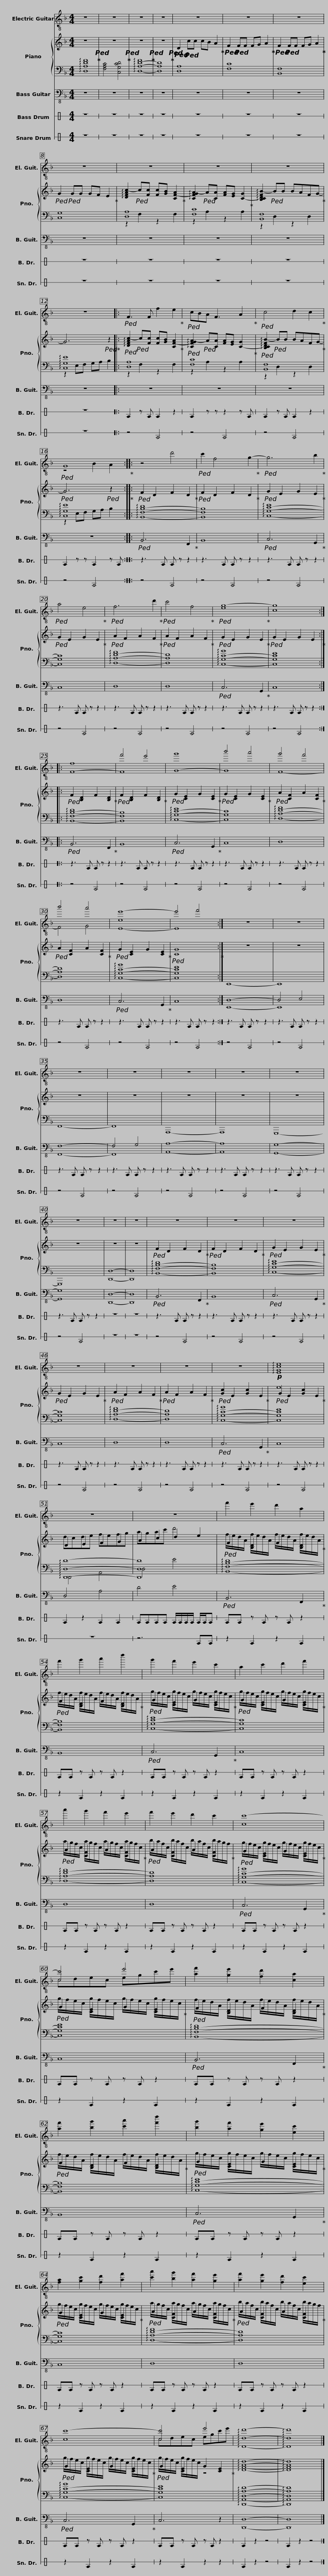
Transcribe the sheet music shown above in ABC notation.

X:1
%%score ( 1 2 ) { ( 3 6 ) | ( 4 5 ) } ( 7 8 ) 9 10
L:1/8
M:4/4
I:linebreak $
K:F
V:1 treble-8
V:2 treble-8
V:3 treble
V:6 treble
V:4 bass
V:5 bass
V:7 bass-8
V:8 bass-8
V:9 perc stafflines=1
K:none
V:10 perc stafflines=1
K:none
V:1
 z8 | z8 | z8 | z8 | z8 | %5
 z8 | z8 | z8 |$ z8 | z8 | %10
 z8 | z8 |:!ped! F3 F f2 e2!ped-up! |$!ped! cBA F3 A2!ped-up! |!ped! c4 d2 c2!ped-up! | %15
!ped! G8!ped-up! :: z4 d'4 |!ped! c'2 f4 g2-!ped-up! |$!ped! g6 b2!ped-up! |!ped! a4 e4!ped-up! | %20
!ped! f6 d'2!ped-up! |!ped! c'4 f4!ped-up! |!ped! [eg-]8!ped-up! | [cg]8 ::$ [F-f]8 | %25
 f'4 e'4 | [G-g']8 | b'4 a'4 | g'4 f'4 | b'4 a'4 |$ %30
 [ee'-]8 | e'4 f'4 :| z8 | z8 | z8 | %35
 z8 |$ z8 | z8 | z8 | z8 | %40
 z8 | z8 | z8 | z8 |$ z8 | %45
 z8 | z8 | z8 | z8 |!p! !arpeggio![EGce]8 |$ %50
 z8 | z8 | f'2 e'2 d'2 a2 |$ f'2 g'2 a'2 d''2 | g'2 f'2 e'2 c'2 |$ %55
 a2 c'2 d'2 f'2 | a'2 g'2 f'2 e'2 |$ f'2 e'2 d'2 c'2 | [cc'-]8 |$ [cc']4 e'4 | %60
 [af']2 [ge']2 [fd']2 [ca]2 |$ [af']2 [bg']2 [c'a']2 [f'd'']2 | [bg']2 [af']2 [ge']2 [ec']2 |$ [fa]2 [gc']2 [fd']2 [af']2 | [c'a']2 [bg']2 [af']2 [ge']2 |$ %65
 [af']2 [ge']2 [fd']2 [ec']2 | [cc'-]8 |$ [cc']4 e'4 | !arpeggio![Ddd']8- | !arpeggio![Ddd']8 |] %70
V:2
 x8 | x8 | x8 | x8 | x8 | %5
 x8 | x8 | x8 |$ x8 | x8 | %10
 x8 | x8 |: x8 |$ x8 | x8 | %15
 z4 B2 A2 :: x8 | x8 |$ x8 | x8 | %20
 x8 | x8 | x8 | x8 ::$ x8 | %25
 F8 | x8 | G8 | F8- | F4 G4 |$ %30
 E8- | E8 :| x8 | x8 | x8 | %35
 x8 |$ x8 | x8 | x8 | x8 | %40
 x8 | x8 | x8 | x8 |$ x8 | %45
 x8 | x8 | x8 | x8 | x8 |$ %50
 x8 | x8 | x8 |$ x8 | x8 |$ %55
 x8 | x8 |$ x8 | x8 |$ cdec egc'e' | %60
 x8 |$ x8 | x8 |$ x8 | x8 |$ %65
 x8 | x8 |$ cdec egc'e' | x8 | x8 |] %70
V:3
 z8!ped!!ped-up! | z8!ped!!ped-up! | z8!ped!!ped-up! | z8!ped!!ped-up! |!ped! D2!ped! cc cB A2!ped-up! | %5
!ped! F2!ped! FF FG A2!ped-up! |!ped! F2!ped! FF FG A2!ped-up! |!ped! G2!ped! GG GF E2!ped-up! |$ !arpeggio![DFAc-]2!ped! c[Fc] [Fc][GB] [CF-A]2!ped-up! | !arpeggio![CFGA-]2!ped! A[CA] [FA][EG] [C-G]2!ped-up! | %10
 !arpeggio![B,CDFB-]2!ped! BB BAFG-!ped-up! | G6!ped! z2!ped-up! |:!ped! !arpeggio![DFAc-]2!ped! c[Fc] [Fc][GB] [CF-A]2!ped-up! |$!ped! !arpeggio![CFGA-]2!ped! A[CA] [FA][EG] [C-G]2!ped-up! |!ped! !arpeggio![B,CDFB-]2!ped! BB BAFG-!ped-up! | %15
!ped! G6!ped! z2!ped-up! ::!ped! F2 D2 F2 D2!ped-up! |!ped! F2 D2 F2 D2!ped-up! |$!ped! G2 E2 G2 E2!ped-up! |!ped! G2 E2 G2 E2!ped-up! | %20
!ped! A2 F2 A2 F2!ped-up! |!ped! A2 F2 A2 F2!ped-up! |!ped! G2 E2 G2 E2!ped-up! |!ped! G2 E2 G2 E2!ped-up! ::$!ped! F2 [B,D]2 F2 [B,D]2!ped-up! | %25
!ped! F2 [B,D]2 F2 [B,D]2!ped-up! |!ped! G2 [CE]2 G2 [CE]2!ped-up! |!ped! G2 [CE]2 G2 [CE]2!ped-up! |!ped! A2 [CF]2 A2 [CF]2!ped-up! |!ped! A2 [CF]2 A2 [CF]2!ped-up! |$ %30
!ped! G2 [CE]2 G2 [CE]2!ped-up! |!ped! [CG]8!ped-up! :| z8 | z8 | z8 | %35
 z8 |$ z8 | z8 | z8 | z8 | %40
 z8 | z8 |!ped! F2 D2 F2 D2!ped-up! |!ped! F2 D2 F2 D2!ped-up! |$!ped! G2 E2 G2 E2!ped-up! | %45
!ped! G2 E2 G2 E2!ped-up! |!ped! A2 F2 A2 F2!ped-up! |!ped! A2 F2 A2 F2!ped-up! |!ped! [Gc]2 E2 [Gc]2 E2!ped-up! |!ped! G2 E2 [Gc]2 E2!ped-up! |$ %50
 D2 E2 F2 G2 | A2 c2 d2 e2 |!ped! F2 [B,D]2 F2 [B,D]2!ped-up! |$!ped! F2 [B,D]2 F2 [B,D]2!ped-up! |!ped! G2 [CE]2 G2 [CE]2!ped-up! |$ %55
!ped! G2 [CE]2 G2 [CE]2!ped-up! |!ped! A2 [CF]2 A2 [CF]2!ped-up! |$!ped! A2 [CF]2 A2 [CF]2!ped-up! |!ped! G2 [CE]2 G2 [CE]2!ped-up! |$!ped! G2 [CE]2 G2 [CE]2!ped-up! | %60
!ped! F2 [B,D]2 F2 [B,D]2!ped-up! |$!ped! F2 [B,D]2 F2 [B,D]2!ped-up! |!ped! G2 [CE]2 G2 [CE]2!ped-up! |$!ped! G2 [CE]2 G2 [CE]2!ped-up! |!ped! A2 [CF]2 A2 [CF]2!ped-up! |$ %65
!ped! A2 [CF]2 A2 [CF]2!ped-up! |!ped! G2 [CE]2 G2 [CE]2!ped-up! |$!ped! G2 [CE]2 G2 [CE]2!ped-up! | !arpeggio![DFAd]8- | !arpeggio![DFAd]8 |] %70
V:4
 !arpeggio![D,A,DF]8 | [F,A,C]4 [C,G,CD]4 | !arpeggio![D,-A,-D-F]8 | [D,A,D]8 | [D,A,]8 | %5
 [F,C]8 | [B,,F,]8 | [C,G,]8 |$ [D,A,]8 | [F,C]8 | %10
 [B,,F,]8 | !arpeggio![C,G,E]8 |: [D,A,]8 |$ [F,C]8 | [B,,F,]8 | %15
 !arpeggio![C,G,E]8 :: !arpeggio![B,,-F,-B,-D]8 | [B,,F,B,]8 |$ !arpeggio![C,-G,-C-E]8 | [C,G,C]8 | %20
 !arpeggio![D,-A,-D-F]8 | [D,A,D]8 | !arpeggio![C,-G,-C-G]8 | [C,G,CE]8 ::$ !arpeggio![B,,-F,-B,-D]8 | %25
 [B,,F,B,]8 | !arpeggio![C,-G,-C-E]8 | [C,G,C]8 | !arpeggio![D,-A,-D-F]8 | [D,A,D]8 |$ %30
 !arpeggio![C,-G,-C-G]8 | [C,G,CE]8 :| E,,8- | E,,8 | F,,8- | %35
 F,,8 |$ A,,,8- | A,,,8 | G,,,8- | G,,,8 | %40
 [D,,D,]8- | [D,,D,]8 | !arpeggio![B,,-F,-B,-D]8 | [B,,F,B,]8 |$ !arpeggio![C,-G,-C-E]8 | %45
 [C,G,C]8 | !arpeggio![D,-A,-D-F]8 | [D,A,D]8 | !arpeggio![C,-G,-C-G]8 | [C,G,CE]8 |$ %50
 !arpeggio![D,,D,D]8- | [D,,D,D]8 | !arpeggio![B,,-F,-B,-D]8 |$ [B,,F,B,]8 | !arpeggio![C,-G,-C-E]8 |$ %55
 [C,G,C]8 | !arpeggio![D,-A,-D-F]8 |$ [D,A,D]8 | !arpeggio![C,-G,-C-G]8 |$ [C,G,CE]8 | %60
 !arpeggio![B,,-F,-B,-D]8 |$ [B,,F,B,]8 | !arpeggio![C,-G,-C-E]8 |$ [C,G,C]8 | !arpeggio![D,-A,-D-F]8 |$ %65
 [D,A,D]8 | !arpeggio![C,-G,-C-G]8 |$ [C,G,CE]8 | !arpeggio![D,,A,,D,A,D]8- | !arpeggio![D,,A,,D,A,D]8 |] %70
V:5
 x8 | x8 | x8 | x8 | x8 | %5
 x8 | x8 | x8 |$ z2 F,2 z2 F,2 | z2 A,2 z2 A,2 | %10
 z2 D,2 z2 D,2 | z2 E,F, G,A, B,2 |: z2 F,2 z2 F,2 |$ z2 A,2 z2 A,2 | z2 D,2 z2 D,2 | %15
 z2 E,F, G,A, B,2 :: x8 | x8 |$ x8 | x8 | %20
 x8 | x8 | x8 | x8 ::$ x8 | %25
 x8 | x8 | x8 | x8 | x8 |$ %30
 x8 | x8 :| x8 | x8 | x8 | %35
 x8 |$ x8 | x8 | x8 | x8 | %40
 x8 | x8 | x8 | x8 |$ x8 | %45
 x8 | x8 | x8 | x8 | x8 |$ %50
 D,,4 A,,4 | D,4 E4 | x8 |$ x8 | x8 |$ %55
 x8 | x8 |$ x8 | x8 |$ x8 | %60
 x8 |$ x8 | x8 |$ x8 | x8 |$ %65
 x8 | x8 |$ x8 | x8 | x8 |] %70
V:6
 x8 | x8 | x8 | x8 | x8 | %5
 x8 | x8 | x8 |$ x8 | x8 | %10
 x8 | x8 |: x8 |$ x8 | x8 | %15
 x8 :: x8 | x8 |$ x8 | x8 | %20
 x8 | x8 | x8 | x8 ::$ x8 | %25
 x8 | x8 | x8 | x8 | x8 |$ %30
 x8 | x8 :| x8 | x8 | x8 | %35
 x8 |$ x8 | x8 | x8 | x8 | %40
 x8 | x8 | x8 | x8 |$ x8 | %45
 x8 | x8 | x8 | x8 | e8 |$ %50
 dcde fefg | agac' d'4 | f/e/d/A/ f/e/d/A/ f/e/d/A/ f/e/d/A/ |$ f/e/d/A/ f/e/d/A/ f/e/d/A/ f/e/d/A/ | g/f/e/c/ g/f/e/c/ g/f/e/c/ g/f/e/c/ |$ %55
 g/f/e/c/ g/f/e/c/ g/f/e/c/ g/f/e/c/ | a/g/f/c/ a/g/f/c/ a/g/f/c/ a/g/f/c/ |$ b/a/f/c/ b/a/f/c/ b/a/f/c/ b/a/g/f/ | g/f/e/c/ g/f/e/c/ g/f/e/c/ g/f/e/c/ |$ g/f/e/c/ g/f/e/c/ g/f/e/c/ g/f/e/c/ | %60
 f/e/d/A/ f/e/d/A/ f/e/d/A/ f/e/d/A/ |$ f/e/d/A/ f/e/d/A/ f/e/d/A/ f/e/d/A/ | g/f/e/c/ g/f/e/c/ g/f/e/c/ g/f/e/c/ |$ g/f/e/c/ g/f/e/c/ g/f/e/c/ g/f/e/c/ | a/g/f/c/ a/g/f/c/ a/g/f/c/ a/g/f/c/ |$ %65
 b/a/f/c/ b/a/f/c/ b/a/f/c/ b/a/g/f/ | g/f/e/c/ g/f/e/c/ g/f/e/c/ g/f/e/c/ |$ g/f/e/c/ g/f/e/c/ z4 | x8 | x8 |] %70
V:7
 z8 | z8 | z8 | z8 | z8 | %5
 z8 | z8 | z8 |$ z8 | z8 | %10
 z8 | z8 |: z8 |$ z8 | z8 | %15
 z8 ::!ped! B,,6 F,,2!ped-up! | B,,8 |$!ped! C,6 G,,2!ped-up! | C,8 | %20
 D,8 | D,8 |!ped! C,6 G,,2!ped-up! | C,8 ::$!ped! B,,6 F,,2!ped-up! | %25
 B,,8 |!ped! C,6 G,,2!ped-up! | C,8 | D,8 | D,8 |$ %30
!ped! C,6 G,,2!ped-up! | C,8 :| D,8- | D,4 E,4 | F,8- | %35
 F,4 G,4 |$ A,8- | A,8 | G,8- | G,8 | %40
 [D,,D,]8- | [D,,D,]8 |!ped! B,,6 F,,2!ped-up! | B,,8 |$!ped! C,6 G,,2!ped-up! | %45
 C,8 | D,8 | D,8 |!ped! C,6 G,,2!ped-up! | C,8 |$ %50
 D,4 A,4 | D4 E4 |!ped! B,,6 F,,2!ped-up! |$ B,,8 |!ped! C,6 G,,2!ped-up! |$ %55
 C,8 | D,8 |$ D,8 |!ped! C,6 G,,2!ped-up! |$ C,8 | %60
!ped! B,,6 F,,2!ped-up! |$ B,,8 |!ped! C,6 G,,2!ped-up! |$ C,8 | D,8 |$ %65
 D,8 |!ped! C,6 G,,2!ped-up! |$ C,6 z2 | [D,,D,]8- | [D,,D,]8 |] %70
V:8
 x8 | x8 | x8 | x8 | x8 | %5
 x8 | x8 | x8 |$ x8 | x8 | %10
 x8 | x8 |: x8 |$ x8 | x8 | %15
 x8 :: x8 | x8 |$ x8 | x8 | %20
 x8 | x8 | x8 | x8 ::$ x8 | %25
 x8 | x8 | x8 | x8 | x8 |$ %30
 x8 | x8 :| E,,8- | E,,8 | F,,8- | %35
 F,,8 |$ A,,8- | A,,8 | G,,8- | G,,8 | %40
 x8 | x8 | x8 | x8 |$ x8 | %45
 x8 | x8 | x8 | x8 | x8 |$ %50
 x8 | x8 | x8 |$ x8 | x8 |$ %55
 x8 | x8 |$ x8 | x8 |$ x8 | %60
 x8 |$ x8 | x8 |$ x8 | x8 |$ %65
 x8 | x8 |$ x8 | x8 | x8 |] %70
V:9
[K:C] z8 | z8 | z8 | z8 | z8 | %5
 z8 | z8 | z8 |$ z8 | z8 | %10
 z8 | z8 |: E2 z E E2 z2 |$ E2 z z z2 z E | E2 z E E2 z2 | %15
 E2 z z E2 z E :: z3 E E z z2 | z3 E E z z2 |$ z3 E E z z2 | z3 E E z z2 | %20
 z3 E E z z2 | z3 E E z z2 | z3 E E z z2 | z3 E E z z2 ::$ z3 E E z z2 | %25
 z3 E E z z2 | z3 E E z z2 | z3 E E z z2 | z3 E E z z2 | z3 E E z z2 |$ %30
 z3 E E z z2 | z3 E E z z2 :| z3 E E z z2 | z3 E E z z2 | z3 E E z z2 | %35
 z3 E E z z2 |$ z3 E E z z2 | z3 E E z z2 | z3 E E z z2 | z3 E E z z2 | %40
 z8 | z8 | z3 E E z z2 | z3 E E z z2 |$ z3 E E z z2 | %45
 z3 E E z z2 | z3 E E z z2 | z3 E E z z2 | z3 E E z z2 | z3 E E z z2 |$ %50
 E2 z2 E2 E2 | EEEE E/E/E/E/ E/E/E | EE z E z E z2 |$ EE z E z E z2 | EE z E z E z2 |$ %55
 EE z E z E z2 | EE z E z E z2 |$ EE z E z E z2 | EE z E z E z2 |$ EE z E z E z2 | %60
 EE z E z E z2 |$ EE z E z E z2 | EE z E z E z2 |$ EE z E z E z2 | EE z E z E z2 |$ %65
 EE z E z E z2 | EE z E z E z2 |$ EE z E z E z2 | E2- z2 z4 | E2 z2 z4 |] %70
V:10
[K:C] z8 | z8 | z8 | z8 | z8 | %5
 z8 | z8 | z8 |$ z8 | z8 | %10
 z8 | z8 |: z4 E4 |$ z4 E4 | z4 E4 | %15
 z4 E4 :: z4 E4 | z4 E4 |$ z4 E4 | z4 E4 | %20
 z4 E4 | z4 E4 | z4 E4 | z4 E4 ::$ z4 E4 | %25
 z4 E4 | z4 E4 | z4 E4 | z4 E4 | z4 E4 |$ %30
 z4 E4 | z4 E4 :| z4 E4 | z4 E4 | z4 E4 | %35
 z4 E4 |$ z4 E4 | z4 E4 | z4 E4 | z4 E4 | %40
 z8 | z8 | z4 E4 | z4 E4 |$ z4 E4 | %45
 z4 E4 | z4 E4 | z4 E4 | z4 E4 | z4 E4 |$ %50
 z8 | z6 EE | z2 E2 z2 E2 |$ z2 E2 z2 E2 | z2 E2 z2 E2 |$ %55
 z2 E2 z2 E2 | z2 E2 z2 E2 |$ z2 E2 z2 E2 | z2 E2 z2 E2 |$ z2 E2 z2 E2 | %60
 z2 E2 z2 E2 |$ z2 E2 z2 E2 | z2 E2 z2 E2 |$ z2 E2 z2 E2 | z2 E2 z2 E2 |$ %65
 z2 E2 z2 E2 | z2 E2 z2 E2 |$ z2 E2 z2 z2 | E2- z2 z4 | E2 z2 z4 |] %70
